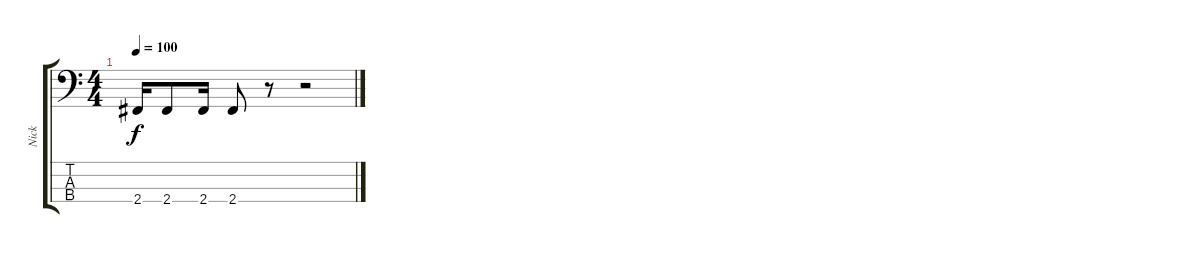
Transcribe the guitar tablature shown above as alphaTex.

\track ("Nick" "Nick") {instrument electricbasspick}
\staff {score tabs}
\tuning (G2 D2 A1 E1) {hide}
\ts (4 4)
\tempo 100
\clef f4
\ks c
2.4.16{dy f} 2.4.8 2.4.16 2.4.8 r.8 r.2
